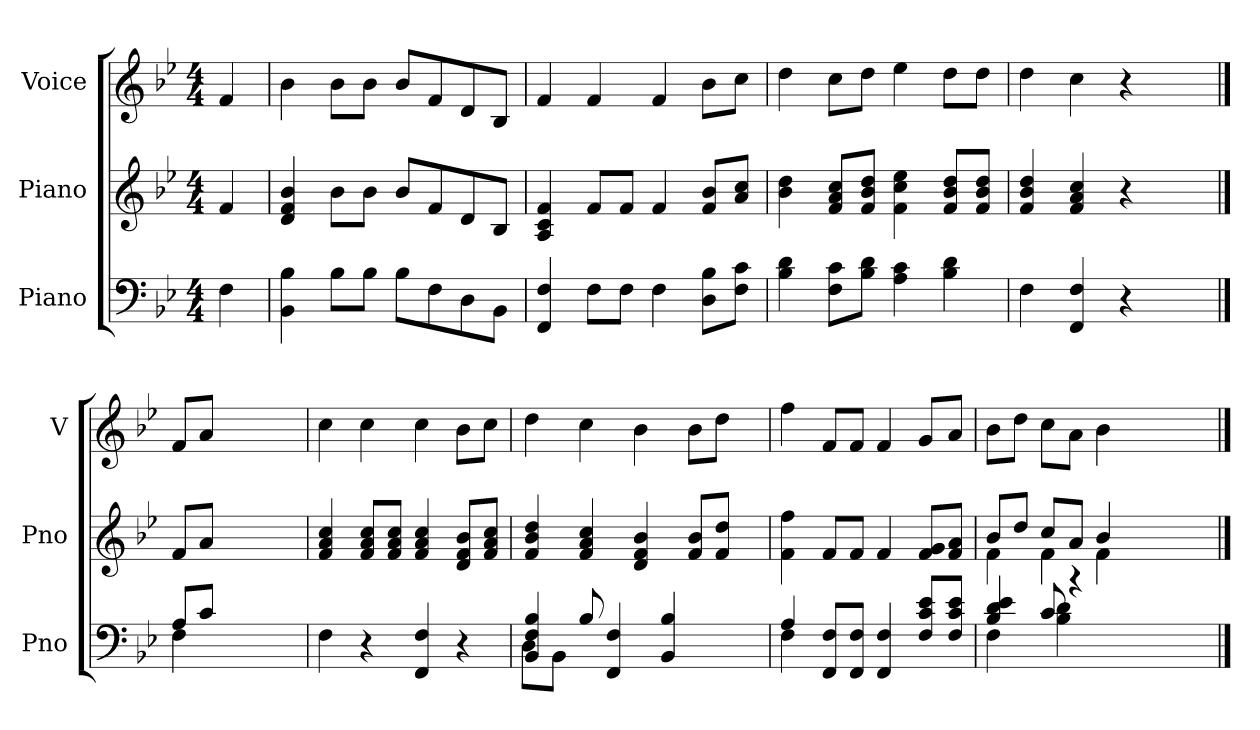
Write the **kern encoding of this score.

**kern	**kern	**kern
*part3	*part2	*part1
*staff3	*staff2	*staff1
*I"Piano	*I"Piano	*I"Voice
*I'Pno	*I'Pno	*I'V
*clefF4	*clefG2	*clefG2
*k[b-e-]	*k[b-e-]	*k[b-e-]
*M4/4	*M4/4	*M4/4
*MM110	*MM110	*MM110
=1	=1	=1
4F\	4f/	4f/
=2	=2	=2
4BB-\ 4B-\	4d/ 4f/ 4b-/	4b-\
8B-\L	8b-\L	8b-\L
8B-\J	8b-\J	8b-\J
8B-\L	8b-/L	8b-/L
8F\	8f/	8f/
8D\	8d/	8d/
8BB-\J	8B-/J	8B-/J
=3	=3	=3
4FF/ 4F/	4A/ 4c/ 4f/	4f/
8F\L	8f/L	4f/
8F\J	8f/J	.
4F\	4f/	4f/
8D\ 8B-\L	8f/ 8b-/L	8b-\L
8F\ 8c\J	8a/ 8cc/J	8cc\J
=4	=4	=4
4B-\ 4d\	4b-\ 4dd\	4dd\
8F\ 8c\L	8f/ 8a/ 8cc/L	8cc\L
8B-\ 8d\J	8f/ 8b-/ 8dd/J	8dd\J
4A\ 4c\	4f\ 4cc\ 4ee-\	4ee-\
4B-\ 4d\	8f/ 8b-/ 8dd/L	8dd\L
.	8f/ 8b-/ 8dd/J	8dd\J
=5	=5	=5
4F\	4f/ 4b-/ 4dd/	4dd\
4FF/ 4F/	4f/ 4a/ 4cc/	4cc\
4r	4r	4r
4ryy	4ryy	4ryy
==6	==6	==6
*^	*	*
8A/L	4F\	8f/L	8f/L
8c/J	.	8a/J	8a/J
2.ryy	2.ryy	2.ryy	2.ryy
*v	*v	*	*
=7	=7	=7
4F\	4f/ 4a/ 4cc/	4cc\
4r	8f/ 8a/ 8cc/L	4cc\
.	8f/ 8a/ 8cc/J	.
4FF/ 4F/	4f/ 4a/ 4cc/	4cc\
4r	8d/ 8f/ 8b-/L	8b-\L
.	8f/ 8a/ 8cc/J	8cc\J
!!LO:LB:g=z
=8	=8	=8
*^	*	*
4BB-/ 4F/ 4B-/	8D\L	4f/ 4b-/ 4dd/	4dd\
.	8BB-\J	.	.
8B-/	2.ryy	4f/ 4a/ 4cc/	4cc\
4FF/ 4F/	.	.	.
.	.	4d/ 4f/ 4b-/	4b-\
4BB-/ 4B-/	.	.	.
.	.	8f/ 8b-/L	8b-\L
4ryy	.	8f/ 8dd/J	8dd\J
.	8ryy	8ryy	8ryy
=9	=9	=9	=9
4A/	4F\	4f\ 4ff\	4ff\
8FF/ 8F/L	2.ryy	8f/L	8f/L
8FF/ 8F/J	.	8f/J	8f/J
4FF/ 4F/	.	4f/	4f/
8F/ 8c/ 8e-/L	.	8f/ 8g/L	8g/L
8F/ 8c/ 8e-/J	.	8f/ 8a/J	8a/J
=10	=10	=10	=10
*	*	*^	*
4B-/ 4d/ 4e-/	4F\	8b-/L	4f\	8b-\L
.	.	8dd/J	.	8dd\J
8c/	4B-\ 4d\	8cc/L	4f\	8cc\L
4r	.	8a/J	.	8a\J
.	2ryy	4b-/	4f\	4b-\
2ryy	.	.	.	.
.	.	4ryy	4ryy	4ryy
.	8ryy	8ryy	8ryy	8ryy
*v	*v	*	*	*
*	*v	*v	*
==	==	==
*-	*-	*-
